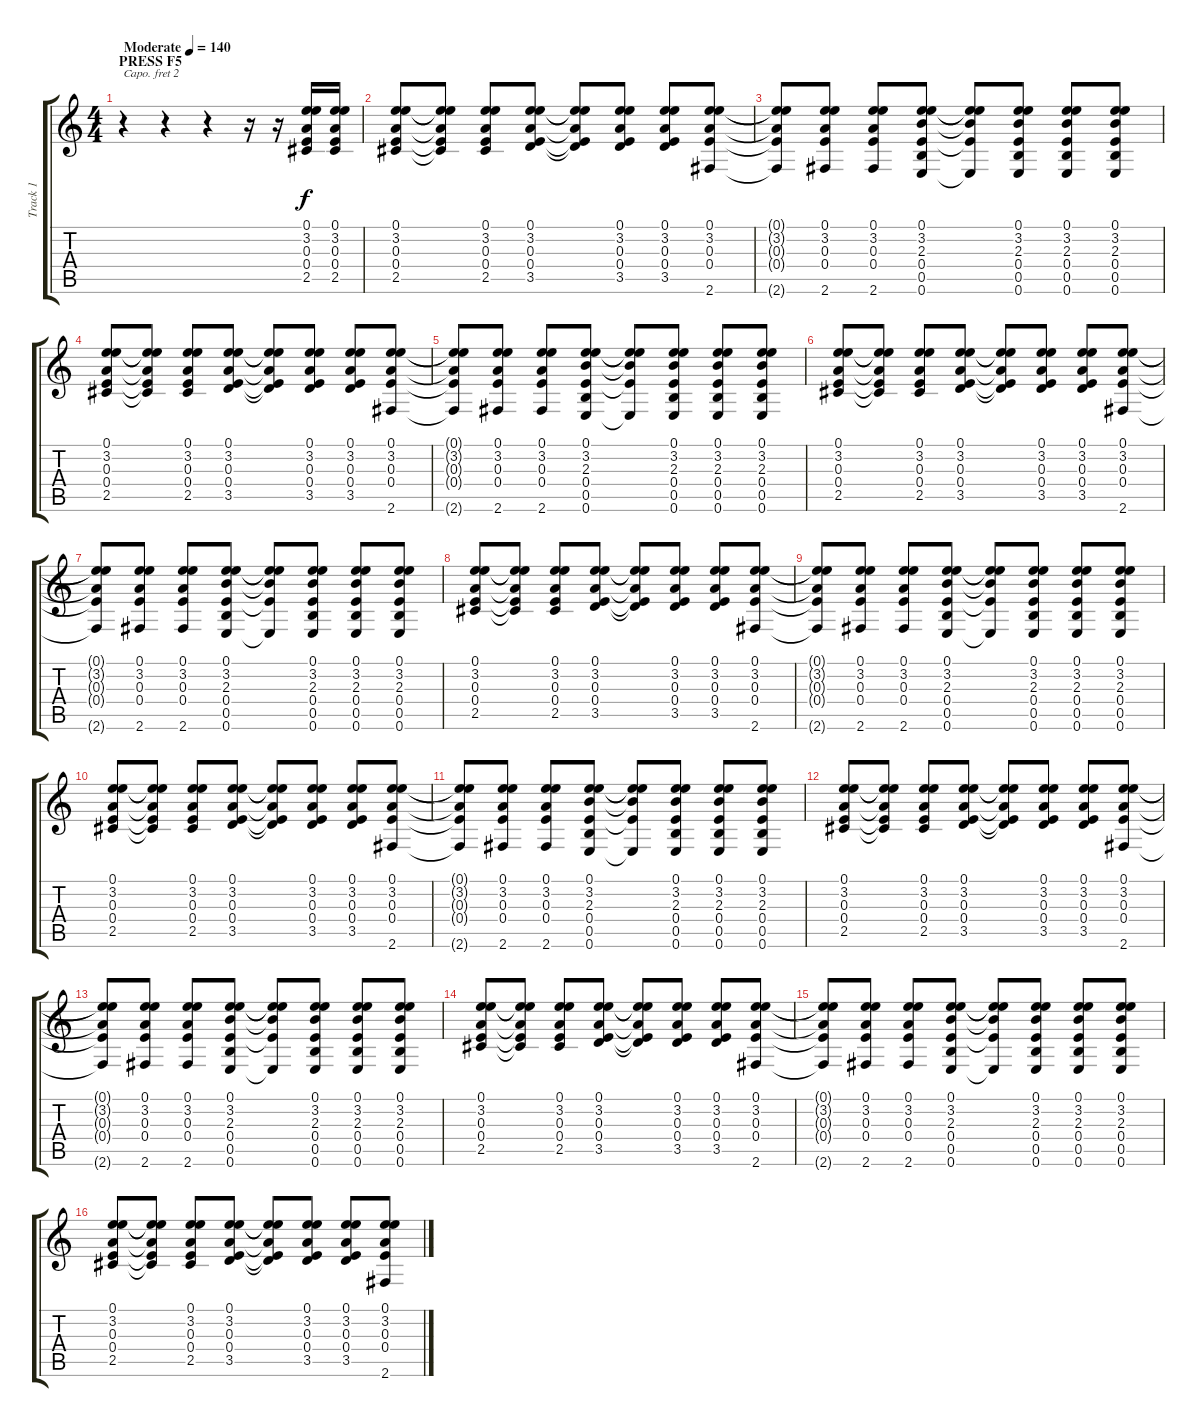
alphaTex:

\track ("Track 1" "Track 1") {instrument electricguitarclean}
\staff {score tabs}
\capo 2
\tuning (D4 B3 G3 D3 A2 D2) {hide}
\ts (4 4)
\section ("" "PRESS F5")
\tempo (140 "Moderate")
\clef g2
\ks c
r.4{dy f instrument electricguitarclean} r.4 r.4 r.16 r.16 (0.1 3.2 0.3 0.4 2.5).16 (0.1 3.2 0.3 0.4 2.5).16 |
(0.1 3.2 0.3 0.4 2.5).8 (0.1{t} 3.2{t} 0.3{t} 0.4{t} 2.5{t}).8 (0.1 3.2 0.3 0.4 2.5).8 (0.1 3.2 0.3 0.4 3.5).8 (0.1{t} 3.2{t} 0.3{t} 0.4{t} 3.5{t}).8 (0.1 3.2 0.3 0.4 3.5).8 (0.1 3.2 0.3 0.4 3.5).8 (0.1 3.2 0.3 0.4 2.6).8 |
(0.1{t} 3.2{t} 0.3{t} 0.4{t} 2.6{t}).8 (0.1 3.2 0.3 0.4 2.6).8 (0.1 3.2 0.3 0.4 2.6).8 (0.1 3.2 2.3 0.4 0.5 0.6).8 (0.1{t} 3.2{t} 2.3{t} 0.4{t} 0.6{t}).8 (0.1 3.2 2.3 0.4 0.5 0.6).8 (0.1 3.2 2.3 0.4 0.5 0.6).8 (0.1 3.2 2.3 0.4 0.5 0.6).8 |
(0.1 3.2 0.3 0.4 2.5).8 (0.1{t} 3.2{t} 0.3{t} 0.4{t} 2.5{t}).8 (0.1 3.2 0.3 0.4 2.5).8 (0.1 3.2 0.3 0.4 3.5).8 (0.1{t} 3.2{t} 0.3{t} 0.4{t} 3.5{t}).8 (0.1 3.2 0.3 0.4 3.5).8 (0.1 3.2 0.3 0.4 3.5).8 (0.1 3.2 0.3 0.4 2.6).8 |
(0.1{t} 3.2{t} 0.3{t} 0.4{t} 2.6{t}).8 (0.1 3.2 0.3 0.4 2.6).8 (0.1 3.2 0.3 0.4 2.6).8 (0.1 3.2 2.3 0.4 0.5 0.6).8 (0.1{t} 3.2{t} 2.3{t} 0.4{t} 0.6{t}).8 (0.1 3.2 2.3 0.4 0.5 0.6).8 (0.1 3.2 2.3 0.4 0.5 0.6).8 (0.1 3.2 2.3 0.4 0.5 0.6).8 |
(0.1 3.2 0.3 0.4 2.5).8 (0.1{t} 3.2{t} 0.3{t} 0.4{t} 2.5{t}).8 (0.1 3.2 0.3 0.4 2.5).8 (0.1 3.2 0.3 0.4 3.5).8 (0.1{t} 3.2{t} 0.3{t} 0.4{t} 3.5{t}).8 (0.1 3.2 0.3 0.4 3.5).8 (0.1 3.2 0.3 0.4 3.5).8 (0.1 3.2 0.3 0.4 2.6).8 |
(0.1{t} 3.2{t} 0.3{t} 0.4{t} 2.6{t}).8 (0.1 3.2 0.3 0.4 2.6).8 (0.1 3.2 0.3 0.4 2.6).8 (0.1 3.2 2.3 0.4 0.5 0.6).8 (0.1{t} 3.2{t} 2.3{t} 0.4{t} 0.6{t}).8 (0.1 3.2 2.3 0.4 0.5 0.6).8 (0.1 3.2 2.3 0.4 0.5 0.6).8 (0.1 3.2 2.3 0.4 0.5 0.6).8 |
(0.1 3.2 0.3 0.4 2.5).8 (0.1{t} 3.2{t} 0.3{t} 0.4{t} 2.5{t}).8 (0.1 3.2 0.3 0.4 2.5).8 (0.1 3.2 0.3 0.4 3.5).8 (0.1{t} 3.2{t} 0.3{t} 0.4{t} 3.5{t}).8 (0.1 3.2 0.3 0.4 3.5).8 (0.1 3.2 0.3 0.4 3.5).8 (0.1 3.2 0.3 0.4 2.6).8 |
(0.1{t} 3.2{t} 0.3{t} 0.4{t} 2.6{t}).8 (0.1 3.2 0.3 0.4 2.6).8 (0.1 3.2 0.3 0.4 2.6).8 (0.1 3.2 2.3 0.4 0.5 0.6).8 (0.1{t} 3.2{t} 2.3{t} 0.4{t} 0.6{t}).8 (0.1 3.2 2.3 0.4 0.5 0.6).8 (0.1 3.2 2.3 0.4 0.5 0.6).8 (0.1 3.2 2.3 0.4 0.5 0.6).8 |
(0.1 3.2 0.3 0.4 2.5).8 (0.1{t} 3.2{t} 0.3{t} 0.4{t} 2.5{t}).8 (0.1 3.2 0.3 0.4 2.5).8 (0.1 3.2 0.3 0.4 3.5).8 (0.1{t} 3.2{t} 0.3{t} 0.4{t} 3.5{t}).8 (0.1 3.2 0.3 0.4 3.5).8 (0.1 3.2 0.3 0.4 3.5).8 (0.1 3.2 0.3 0.4 2.6).8 |
(0.1{t} 3.2{t} 0.3{t} 0.4{t} 2.6{t}).8 (0.1 3.2 0.3 0.4 2.6).8 (0.1 3.2 0.3 0.4 2.6).8 (0.1 3.2 2.3 0.4 0.5 0.6).8 (0.1{t} 3.2{t} 2.3{t} 0.4{t} 0.6{t}).8 (0.1 3.2 2.3 0.4 0.5 0.6).8 (0.1 3.2 2.3 0.4 0.5 0.6).8 (0.1 3.2 2.3 0.4 0.5 0.6).8 |
(0.1 3.2 0.3 0.4 2.5).8 (0.1{t} 3.2{t} 0.3{t} 0.4{t} 2.5{t}).8 (0.1 3.2 0.3 0.4 2.5).8 (0.1 3.2 0.3 0.4 3.5).8 (0.1{t} 3.2{t} 0.3{t} 0.4{t} 3.5{t}).8 (0.1 3.2 0.3 0.4 3.5).8 (0.1 3.2 0.3 0.4 3.5).8 (0.1 3.2 0.3 0.4 2.6).8 |
(0.1{t} 3.2{t} 0.3{t} 0.4{t} 2.6{t}).8 (0.1 3.2 0.3 0.4 2.6).8 (0.1 3.2 0.3 0.4 2.6).8 (0.1 3.2 2.3 0.4 0.5 0.6).8 (0.1{t} 3.2{t} 2.3{t} 0.4{t} 0.6{t}).8 (0.1 3.2 2.3 0.4 0.5 0.6).8 (0.1 3.2 2.3 0.4 0.5 0.6).8 (0.1 3.2 2.3 0.4 0.5 0.6).8 |
(0.1 3.2 0.3 0.4 2.5).8 (0.1{t} 3.2{t} 0.3{t} 0.4{t} 2.5{t}).8 (0.1 3.2 0.3 0.4 2.5).8 (0.1 3.2 0.3 0.4 3.5).8 (0.1{t} 3.2{t} 0.3{t} 0.4{t} 3.5{t}).8 (0.1 3.2 0.3 0.4 3.5).8 (0.1 3.2 0.3 0.4 3.5).8 (0.1 3.2 0.3 0.4 2.6).8 |
(0.1{t} 3.2{t} 0.3{t} 0.4{t} 2.6{t}).8 (0.1 3.2 0.3 0.4 2.6).8 (0.1 3.2 0.3 0.4 2.6).8 (0.1 3.2 2.3 0.4 0.5 0.6).8 (0.1{t} 3.2{t} 2.3{t} 0.4{t} 0.6{t}).8 (0.1 3.2 2.3 0.4 0.5 0.6).8 (0.1 3.2 2.3 0.4 0.5 0.6).8 (0.1 3.2 2.3 0.4 0.5 0.6).8 |
(0.1 3.2 0.3 0.4 2.5).8 (0.1{t} 3.2{t} 0.3{t} 0.4{t} 2.5{t}).8 (0.1 3.2 0.3 0.4 2.5).8 (0.1 3.2 0.3 0.4 3.5).8 (0.1{t} 3.2{t} 0.3{t} 0.4{t} 3.5{t}).8 (0.1 3.2 0.3 0.4 3.5).8 (0.1 3.2 0.3 0.4 3.5).8 (0.1 3.2 0.3 0.4 2.6).8
